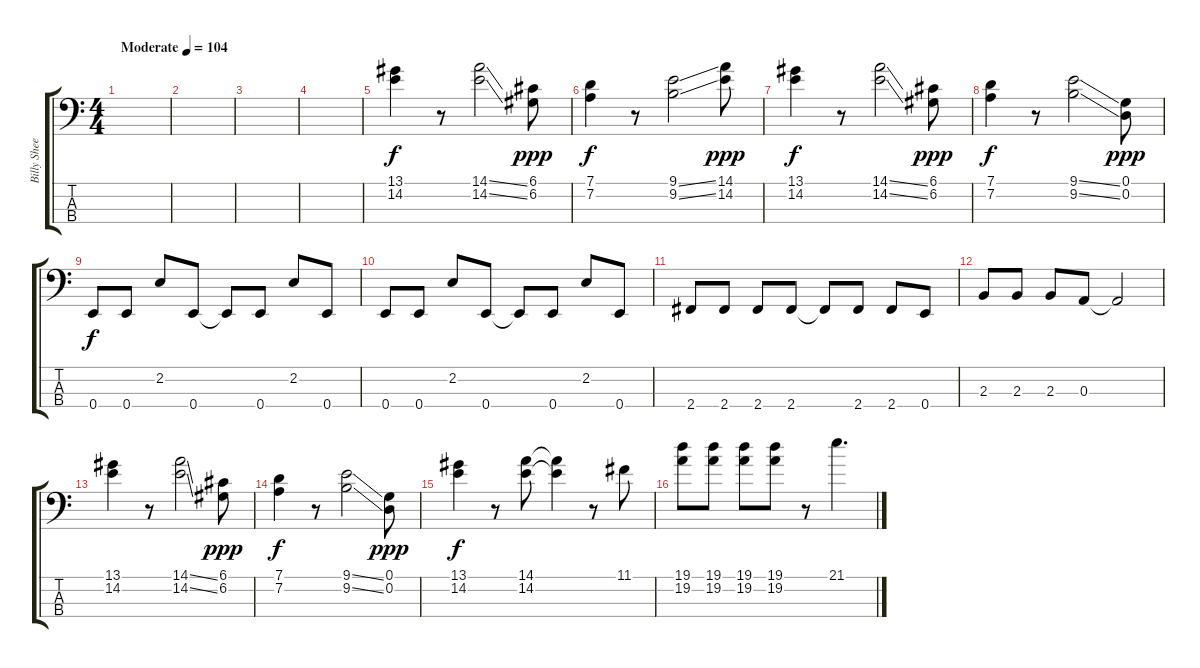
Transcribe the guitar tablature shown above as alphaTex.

\track ("Billy Sheehan" "Billy Shee") {instrument electricbassfinger}
\staff {score tabs}
\tuning (G2 D2 A1 E1) {hide}
\ts (4 4)
\tempo (104 "Moderate")
\clef f4
\ks c
|
|
|
|
(13.1 14.2).4 r.8 (14.1{ss} 14.2{ss}).2 (6.1 6.2).8{dy ppp} |
(7.1 7.2).4{dy f} r.8 (9.1{ss} 9.2{ss}).2 (14.1 14.2).8{dy ppp} |
(13.1 14.2).4{dy f} r.8 (14.1{ss} 14.2{ss}).2 (6.1 6.2).8{dy ppp} |
(7.1 7.2).4{dy f} r.8 (9.1{ss} 9.2{ss}).2 (0.1 0.2).8{dy ppp} |
0.4.8{dy f} 0.4.8 2.2.8 0.4.8 0.4{t}.8 0.4.8 2.2.8 0.4.8 |
0.4.8 0.4.8 2.2.8 0.4.8 0.4{t}.8 0.4.8 2.2.8 0.4.8 |
2.4.8 2.4.8 2.4.8 2.4.8 2.4{t}.8 2.4.8 2.4.8 0.4.8 |
2.3.8 2.3.8 2.3.8 0.3.8 0.3{t}.2 |
(13.1 14.2).4 r.8 (14.1{ss} 14.2{ss}).2 (6.1 6.2).8{dy ppp} |
(7.1 7.2).4{dy f} r.8 (9.1{ss} 9.2{ss}).2 (0.1 0.2).8{dy ppp} |
(13.1 14.2).4{dy f} r.8 (14.1 14.2).8 (14.1{t} 14.2{t}).4 r.8 11.1.8 |
(19.1 19.2).8 (19.1 19.2).8 (19.1 19.2).8 (19.1 19.2).8 r.8 21.1{ss}.4{d}
